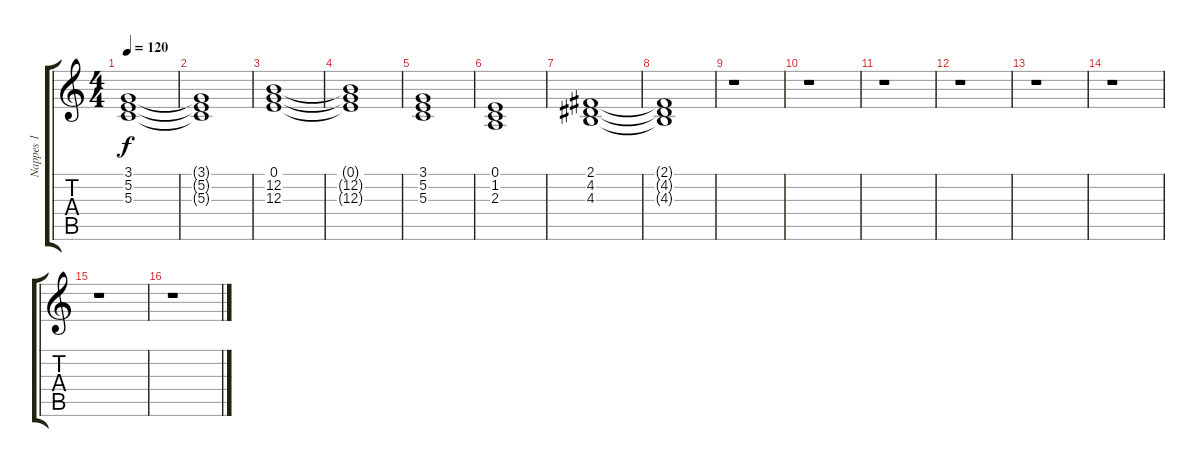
\track ("Nappes 1" "Nappes 1") {instrument synthstrings2}
\staff {score tabs}
\tuning (E4 B3 G3 D3 A2 E2) {hide}
\ts (4 4)
\tempo 120
\clef g2
\ks c
(3.1 5.2 5.3).1{dy f} |
(3.1{t} 5.2{t} 5.3{t}).1 |
(0.1 12.2 12.3).1 |
(0.1{t} 12.2{t} 12.3{t}).1 |
(3.1 5.2 5.3).1 |
(0.1 1.2 2.3).1 |
(2.1 4.2 4.3).1 |
(2.1{t} 4.2{t} 4.3{t}).1 |
r.1 |
r.1 |
r.1 |
r.1 |
r.1 |
r.1 |
r.1 |
r.1
